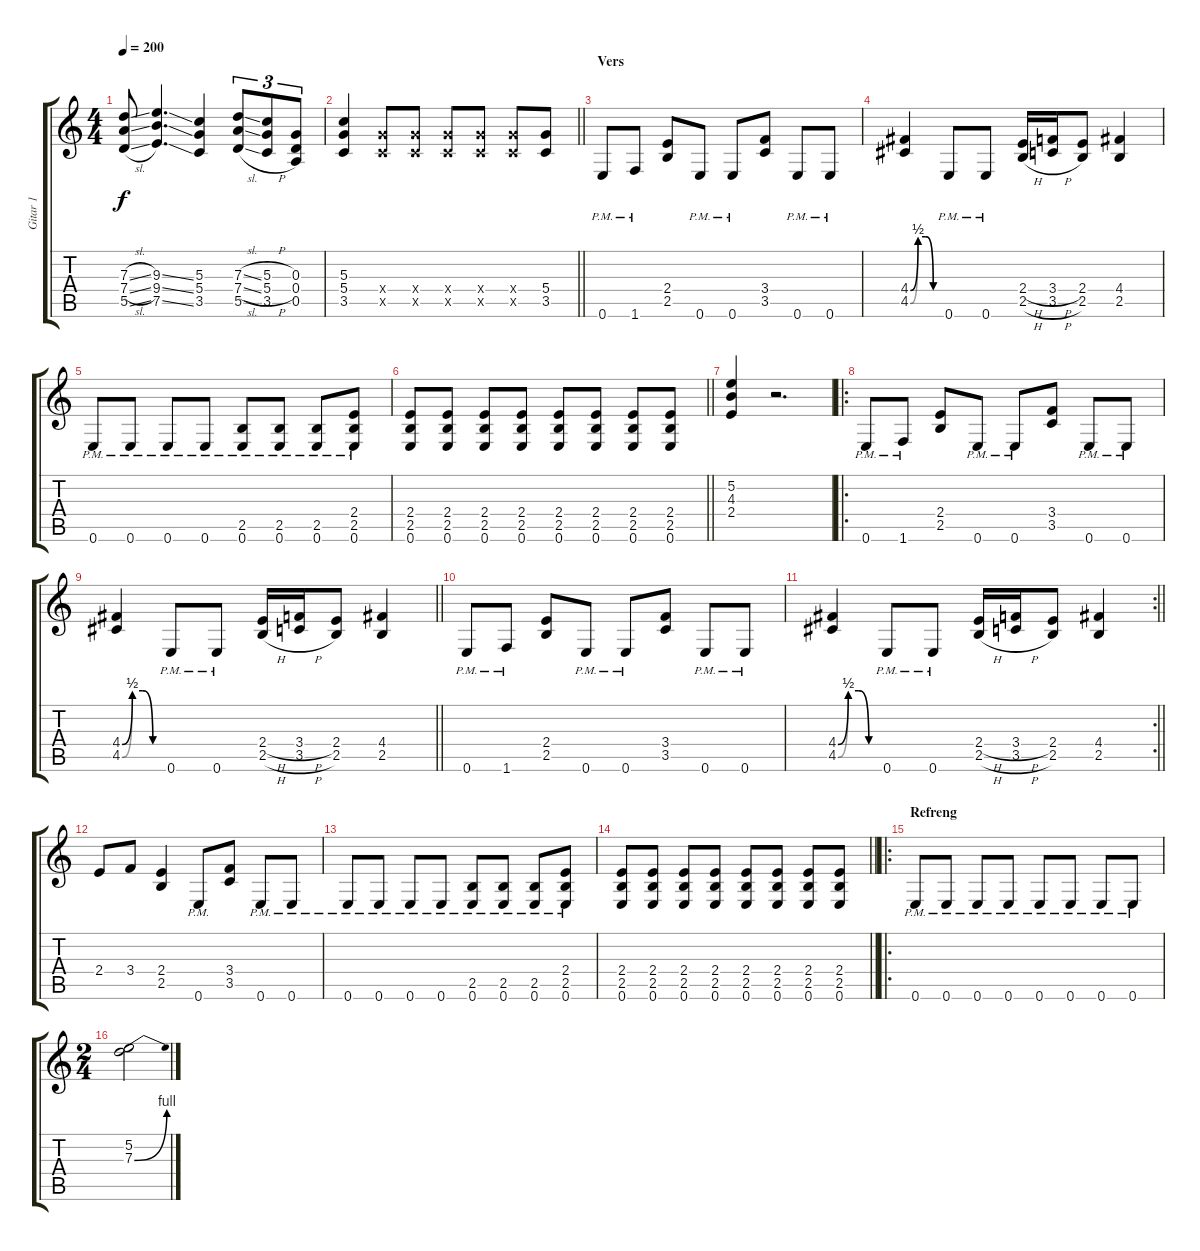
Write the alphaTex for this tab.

\track ("Gitar 1" "Gitar 1") {instrument overdrivenguitar}
\staff {score tabs}
\tuning (E4 B3 G3 D3 A2 E2) {hide}
\ts (4 4)
\tempo 200
\clef g2
\ks c
(7.3{sl} 7.4{sl} 5.5{sl}).8{dy f} (9.3{ss} 9.4{ss} 7.5{ss}).4{d} (5.3 5.4 3.5).4 (7.3{sl} 7.4{sl} 5.5{sl}).8{tu (3 2)} (5.3{h} 5.4{h} 3.5{h}).8{tu (3 2)} (0.3 0.4 0.5).8{tu (3 2)} |
\barLineRight lightlight
(5.3 5.4 3.5).4 (5.4{x} 3.5{x}).8 (5.4{x} 3.5{x}).8 (5.4{x} 3.5{x}).8 (5.4{x} 3.5{x}).8 (5.4{x} 3.5{x}).8 (5.4 3.5).8 |
\section ("" "Vers")
0.6{pm}.8 1.6{pm}.8 (2.4 2.5).8 0.6{pm}.8 0.6{pm}.8 (3.4 3.5).8 0.6{pm}.8 0.6{pm}.8 |
(4.4{be (custom 0 0 15 2 30 2 45 0 60 0)} 4.5{be (custom 0 0 15 2 30 2 45 0 60 0)}).4 0.6{pm}.8 0.6{pm}.8 (2.4{h} 2.5{h}).16 (3.4{h} 3.5{h}).16 (2.4 2.5).8 (4.4 2.5).4 |
0.6{pm}.8 0.6{pm}.8 0.6{pm}.8 0.6{pm}.8 (2.5{pm} 0.6{pm}).8 (2.5{pm} 0.6{pm}).8 (2.5{pm} 0.6{pm}).8 (2.4{pm} 2.5{pm} 0.6{pm}).8 |
\barLineRight lightlight
(2.4 2.5 0.6).8 (2.4 2.5 0.6).8 (2.4 2.5 0.6).8 (2.4 2.5 0.6).8 (2.4 2.5 0.6).8 (2.4 2.5 0.6).8 (2.4 2.5 0.6).8 (2.4 2.5 0.6).8 |
(5.2 4.3 2.4).4 r.2{d} |
\ro
0.6{pm}.8 1.6{pm}.8 (2.4 2.5).8 0.6{pm}.8 0.6{pm}.8 (3.4 3.5).8 0.6{pm}.8 0.6{pm}.8 |
\barLineRight lightlight
(4.4{be (custom 0 0 15 2 30 2 45 0 60 0)} 4.5{be (custom 0 0 15 2 30 2 45 0 60 0)}).4 0.6{pm}.8 0.6{pm}.8 (2.4{h} 2.5{h}).16 (3.4{h} 3.5{h}).16 (2.4 2.5).8 (4.4 2.5).4 |
0.6{pm}.8 1.6{pm}.8 (2.4 2.5).8 0.6{pm}.8 0.6{pm}.8 (3.4 3.5).8 0.6{pm}.8 0.6{pm}.8 |
\rc 2
\barLineRight lightlight
(4.4{be (custom 0 0 15 2 30 2 45 0 60 0)} 4.5{be (custom 0 0 15 2 30 2 45 0 60 0)}).4 0.6{pm}.8 0.6{pm}.8 (2.4{h} 2.5{h}).16 (3.4{h} 3.5{h}).16 (2.4 2.5).8 (4.4 2.5).4 |
2.4.8 3.4.8 (2.4 2.5).4 0.6{pm}.8 (3.4 3.5).8 0.6{pm}.8 0.6{pm}.8 |
0.6{pm}.8 0.6{pm}.8 0.6{pm}.8 0.6{pm}.8 (2.5{pm} 0.6{pm}).8 (2.5{pm} 0.6{pm}).8 (2.5{pm} 0.6{pm}).8 (2.4{pm} 2.5{pm} 0.6{pm}).8 |
\barLineRight lightlight
(2.4 2.5 0.6).8 (2.4 2.5 0.6).8 (2.4 2.5 0.6).8 (2.4 2.5 0.6).8 (2.4 2.5 0.6).8 (2.4 2.5 0.6).8 (2.4 2.5 0.6).8 (2.4 2.5 0.6).8 |
\ro
\section ("" "Refreng")
0.6{pm}.8 0.6{pm}.8 0.6{pm}.8 0.6{pm}.8 0.6{pm}.8 0.6{pm}.8 0.6{pm}.8 0.6{pm}.8 |
\ts (2 4)
(5.2 7.3{be (bend 0 0 60 4)}).2
